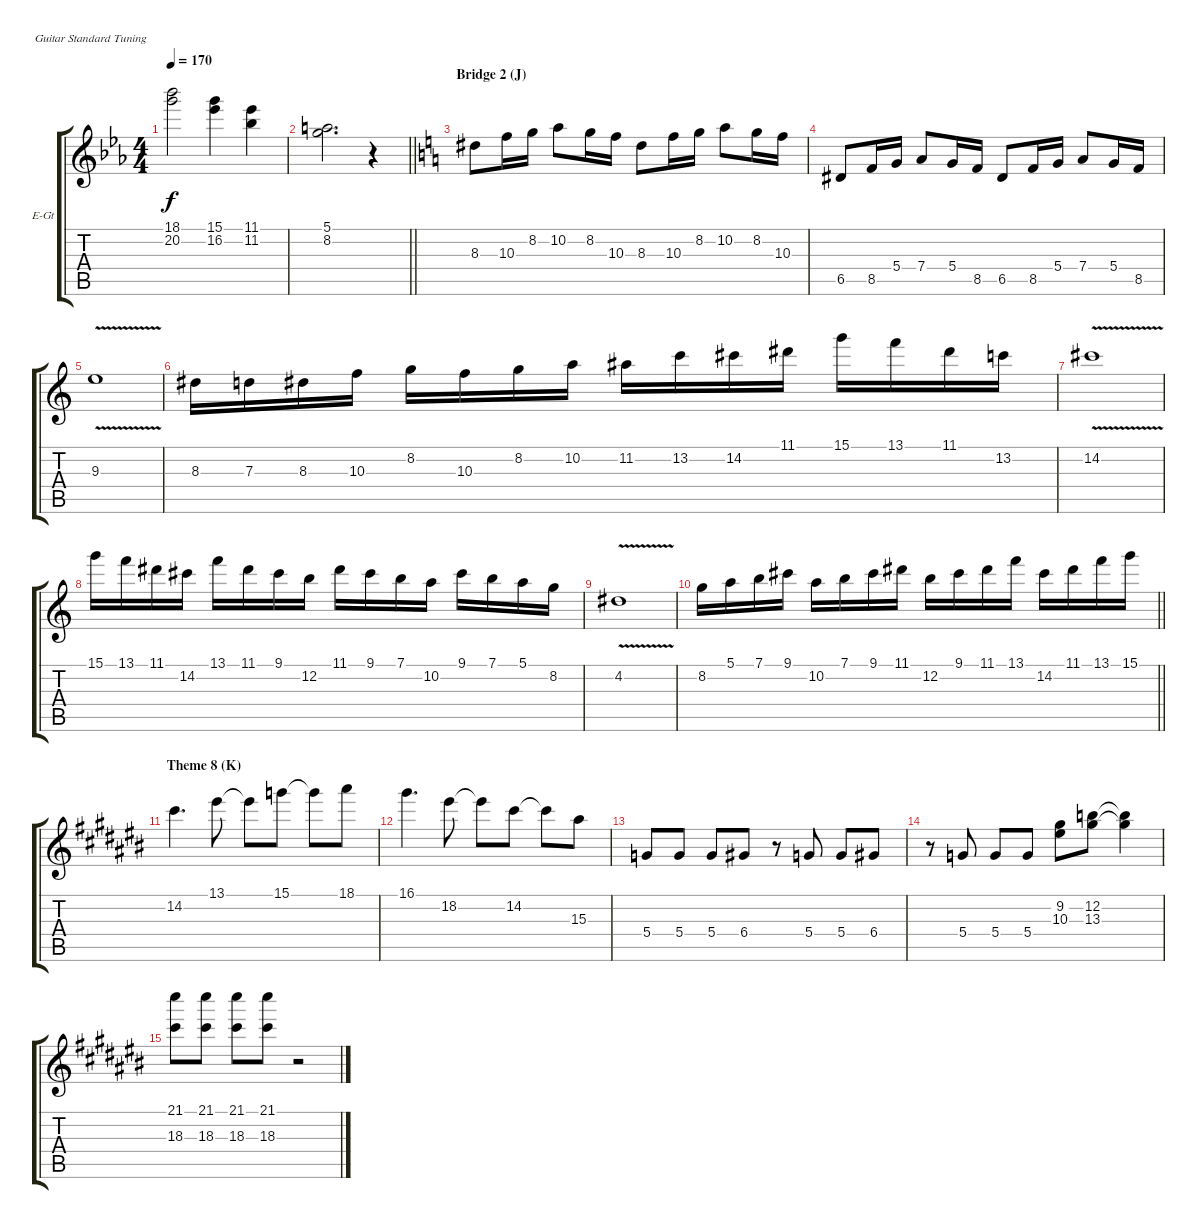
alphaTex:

\bracketExtendMode groupsimilarinstruments
\firstSystemTrackNameOrientation horizontal
\otherSystemsTrackNameOrientation horizontal
\track ("Lead" "E-Gt") {instrument distortionguitar}
\staff {score tabs}
\tuning (E4 B3 G3 D3 A2 E2)
\ts (4 4)
\tempo 170
\clef g2
\ks eb
(18.1 20.2).2{dy f} (15.1 16.2).4 (11.1 11.2).4 |
\barLineRight lightlight
(5.1 8.2).2{d} r.4 |
\section ("" "Bridge 2 (J)")
\ks c
8.3.8 10.3.16 8.2.16 10.2.8 8.2.16 10.3.16 8.3.8 10.3.16 8.2.16 10.2.8 8.2.16 10.3.16 |
6.5.8 8.5.16 5.4.16 7.4.8 5.4.16 8.5.16 6.5.8 8.5.16 5.4.16 7.4.8 5.4.16 8.5.16 |
9.3{v}.1 |
8.3.16 7.3.16 8.3.16 10.3.16 8.2.16 10.3.16 8.2.16 10.2.16 11.2.16 13.2.16 14.2.16 11.1.16 15.1.16 13.1.16 11.1.16 13.2.16 |
14.2{v}.1 |
15.1.16 13.1.16 11.1.16 14.2.16 13.1.16 11.1.16 9.1.16 12.2.16 11.1.16 9.1.16 7.1.16 10.2.16 9.1.16 7.1.16 5.1.16 8.2.16 |
4.2{v}.1 |
\barLineRight lightlight
8.2.16 5.1.16 7.1.16 9.1.16 10.2.16 7.1.16 9.1.16 11.1.16 12.2.16 9.1.16 11.1.16 13.1.16 14.2.16 11.1.16 13.1.16 15.1.16 |
\section ("" "Theme 8 (K)")
\ks c#
14.2.4{d} 13.1.8 13.1{t}.8 15.1.8 15.1{t}.8 18.1.8 |
16.1.4{d} 18.2.8 18.2{t}.8 14.2.8 14.2{t}.8 15.3.8 |
5.4.8 5.4.8 5.4.8 6.4.8 r.8 5.4.8 5.4.8 6.4.8 |
r.8 5.4.8 5.4.8 5.4.8 (9.2 10.3).8 (12.2 13.3).8 (12.2{t} 13.3{t}).4 |
(21.1 18.3).8 (21.1 18.3).8 (21.1 18.3).8 (21.1 18.3).8 r.2
